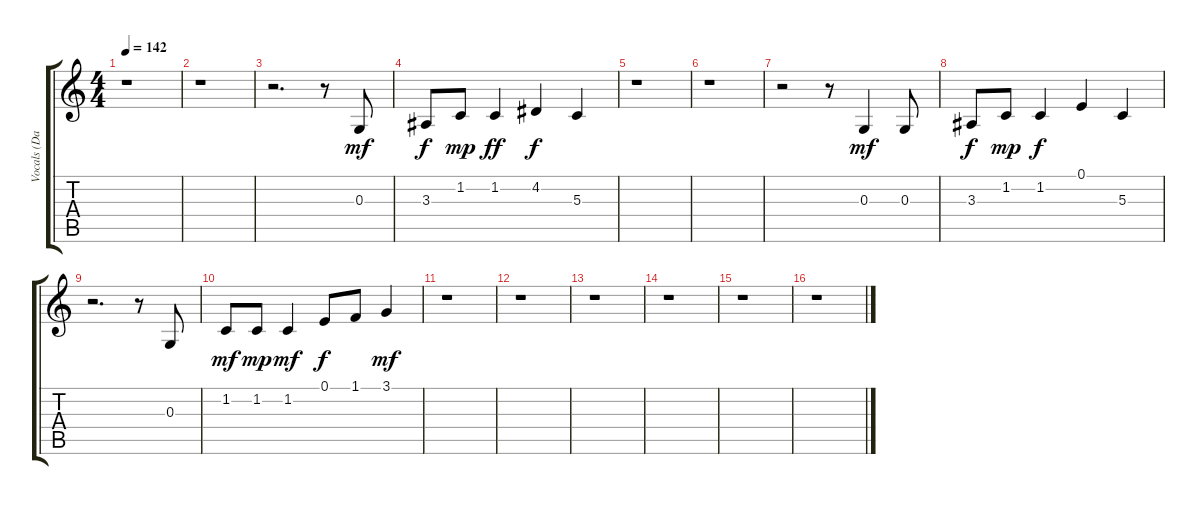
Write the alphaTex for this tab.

\track ("Vocals (Davies/Helliwell)" "Vocals (Da") {instrument clarinet}
\staff {score tabs}
\tuning (E4 B3 G3 D3 A2 E2) {hide}
\ts (4 4)
\tempo 142
\clef g2
\ks c
r.1{dy f} |
r.1 |
r.2{d} r.8 0.3.8{dy mf} |
3.3.8{dy f} 1.2.8{dy mp} 1.2.4{dy ff} 4.2.4{dy f} 5.3.4 |
r.1 |
r.1 |
r.2 r.8 0.3.4{dy mf} 0.3.8 |
3.3.8{dy f} 1.2.8{dy mp} 1.2.4{dy f} 0.1.4 5.3.4 |
r.2{d} r.8 0.3.8 |
1.2.8{dy mf} 1.2.8{dy mp} 1.2.4{dy mf} 0.1.8{dy f} 1.1.8 3.1.4{dy mf} |
r.1 |
r.1 |
r.1 |
r.1 |
r.1 |
r.1
